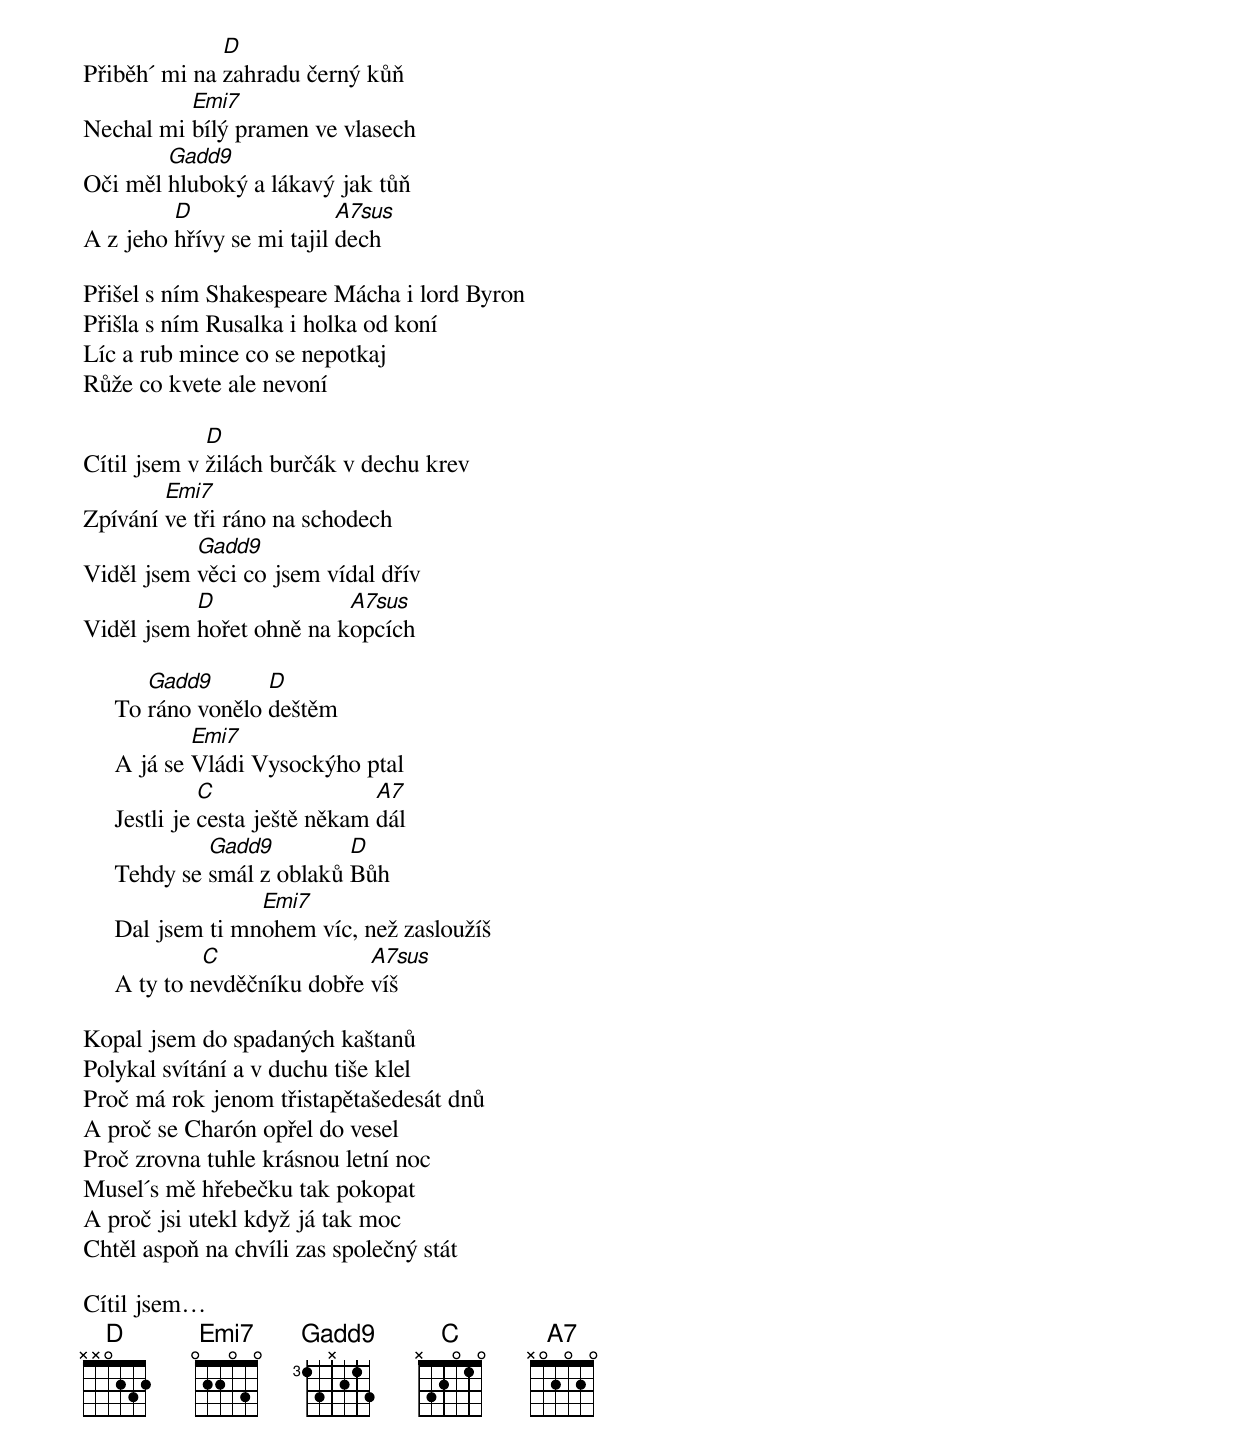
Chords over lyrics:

              D
Přiběh´ mi na zahradu černý kůň
          Emi7
Nechal mi bílý pramen ve vlasech
        Gadd9
Oči měl hluboký a lákavý jak tůň
         D                 A7sus
A z jeho hřívy se mi tajil dech

Přišel s ním Shakespeare Mácha i lord Byron
Přišla s ním Rusalka i holka od koní
Líc a rub mince co se nepotkaj
Růže co kvete ale nevoní

             D
Cítil jsem v žilách burčák v dechu krev
        Emi7
Zpívání ve tři ráno na schodech
           Gadd9
Viděl jsem věci co jsem vídal dřív
           D              A7sus
Viděl jsem hořet ohně na kopcích

        Gadd9       D
     To ráno vonělo deštěm
             Emi7
     A já se Vládi Vysockýho ptal
               C                 A7
     Jestli je cesta ještě někam dál
              Gadd9         D
     Tehdy se smál z oblaků Bůh
                   Emi7
     Dal jsem ti mnohem víc, než zasloužíš
              C               A7sus
     A ty to nevděčníku dobře víš

Kopal jsem do spadaných kaštanů
Polykal svítání a v duchu tiše klel
Proč má rok jenom třistapětašedesát dnů
A proč se Charón opřel do vesel
Proč zrovna tuhle krásnou letní noc
Musel´s mě hřebečku tak pokopat
A proč jsi utekl když já tak moc
Chtěl aspoň na chvíli zas společný stát

Cítil jsem…
